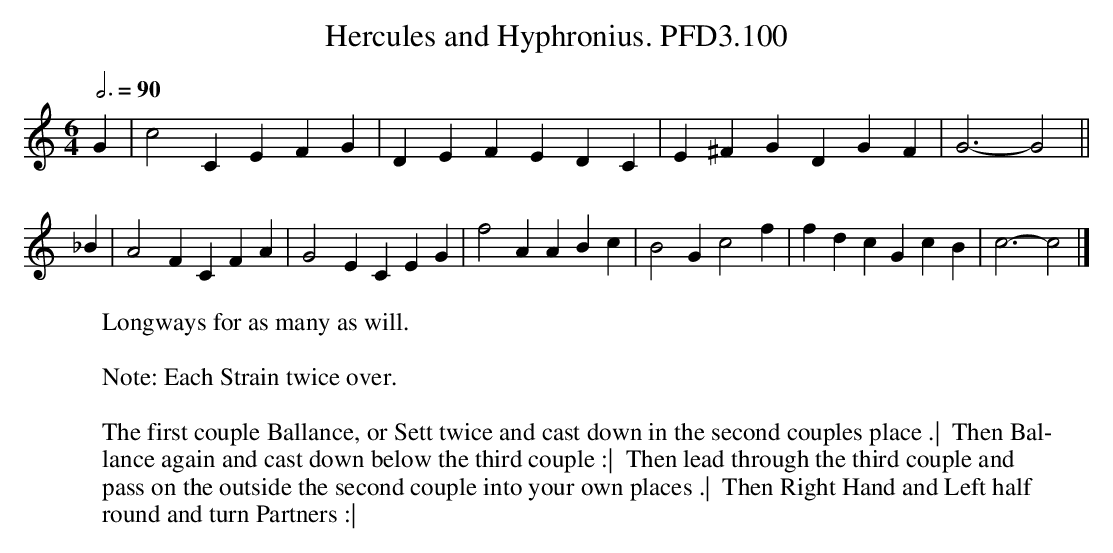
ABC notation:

X:1
T:Hercules and Hyphronius. PFD3.100
W:Longways for as many as will.
L:1/4
Q:3/4=90
M:6/4
K:C
G|c2C EFG|DEF EDC|E^FG DGF|G3-G2 ||
_B|A2F CFA|G2ECEG|f2A ABc|B2G c2f|fdc GcB|c3- c2 |]
W:
W: Note: Each Strain twice over.
W:
W: The first couple Ballance, or Sett twice and cast down in the second couples place .|  Then Bal-
W: lance again and cast down below the third couple :|  Then lead through the third couple and
W: pass on the outside the second couple into your own places .|  Then Right Hand and Left half
W: round and turn Partners :|
